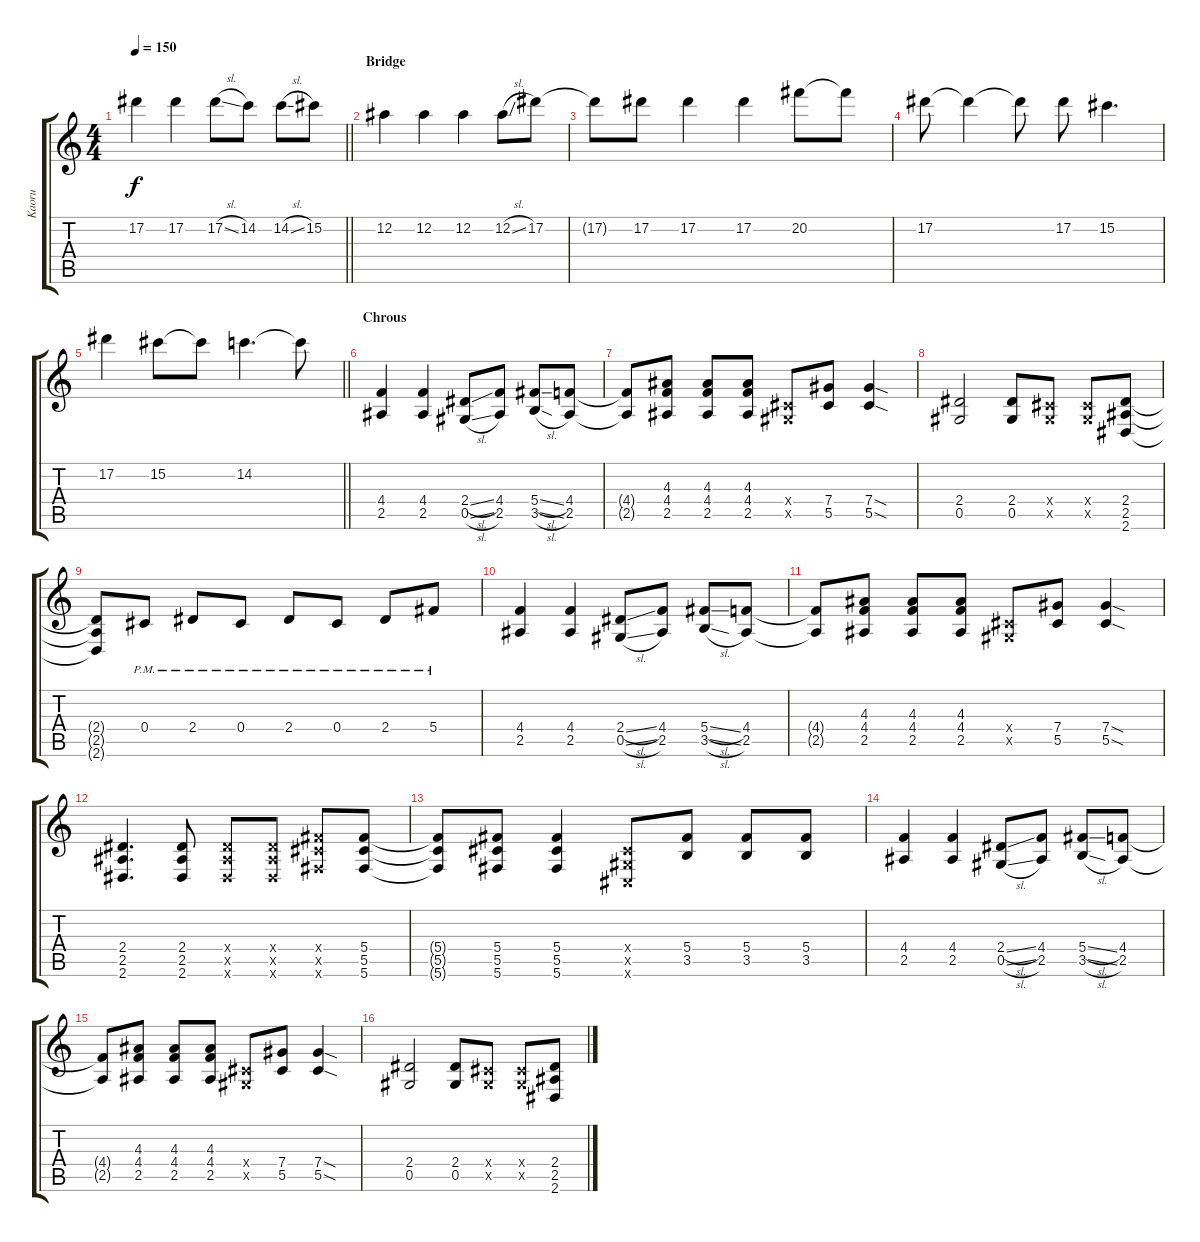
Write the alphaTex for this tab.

\track ("Kaoru" "Kaoru") {instrument distortionguitar}
\staff {score tabs}
\tuning (Eb4 Bb3 Gb3 Db3 Ab2 Db2) {hide}
\ts (4 4)
\tempo 150
\clef g2
\barLineRight lightlight
\ks c
17.2{t}.4{dy f} 17.2.4 17.2{sl}.8 14.2.8 14.2{sl}.8 15.2.8 |
\section ("" "Bridge")
12.2.4 12.2.4 12.2.4 12.2{sl}.8 17.2.8 |
17.2{t}.8 17.2.8 17.2.4 17.2.4 20.2.8 20.2{t}.8 |
17.2.8 17.2{t}.4 17.2{t}.8 17.2.8 15.2.4{d} |
\barLineRight lightlight
17.2.4 15.2.8 15.2{t}.8 14.2.4{d} 14.2{t}.8 |
\section ("" "Chrous")
(4.4 2.5).4{volume 16 balance 4} (4.4 2.5).4 (2.4{sl} 0.5{sl}).8 (4.4 2.5).8 (5.4{sl} 3.5{sl}).8 (4.4 2.5).8 |
(4.4{t} 2.5{t}).8 (4.3 4.4 2.5).8 (4.3 4.4 2.5).8 (4.3 4.4 2.5).8 (0.4{x} 0.5{x}).8 (7.4 5.5).8 (7.4{sod} 5.5{sod}).4 |
(2.4 0.5).2 (2.4 0.5).8 (0.4{x} 0.5{x}).8 (0.4{x} 0.5{x}).8 (2.4 2.5 2.6).8 |
(2.4{t} 2.5{t} 2.6{t}).8 0.4{pm}.8 2.4{pm}.8 0.4{pm}.8 2.4{pm}.8 0.4{pm}.8 2.4{pm}.8 5.4{pm}.8 |
(4.4 2.5).4 (4.4 2.5).4 (2.4{sl} 0.5{sl}).8 (4.4 2.5).8 (5.4{sl} 3.5{sl}).8 (4.4 2.5).8 |
(4.4{t} 2.5{t}).8 (4.3 4.4 2.5).8 (4.3 4.4 2.5).8 (4.3 4.4 2.5).8 (0.4{x} 0.5{x}).8 (7.4 5.5).8 (7.4{sod} 5.5{sod}).4 |
(2.4 2.5 2.6).4{d} (2.4 2.5 2.6).8 (2.4{x} 2.5{x} 2.6{x}).8 (2.4{x} 2.5{x} 2.6{x}).8 (5.4{x} 5.5{x} 5.6{x}).8 (5.4 5.5 5.6).8 |
(5.4{t} 5.5{t} 5.6{t}).8 (5.4 5.5 5.6).8 (5.4 5.5 5.6).4 (0.4{x} 0.5{x} 0.6{x}).8 (5.4 3.5).8 (5.4 3.5).8 (5.4 3.5).8 |
(4.4 2.5).4 (4.4 2.5).4 (2.4{sl} 0.5{sl}).8 (4.4 2.5).8 (5.4{sl} 3.5{sl}).8 (4.4 2.5).8 |
(4.4{t} 2.5{t}).8 (4.3 4.4 2.5).8 (4.3 4.4 2.5).8 (4.3 4.4 2.5).8 (0.4{x} 0.5{x}).8 (7.4 5.5).8 (7.4{sod} 5.5{sod}).4 |
(2.4 0.5).2 (2.4 0.5).8 (0.4{x} 0.5{x}).8 (0.4{x} 0.5{x}).8 (2.4 2.5 2.6).8
